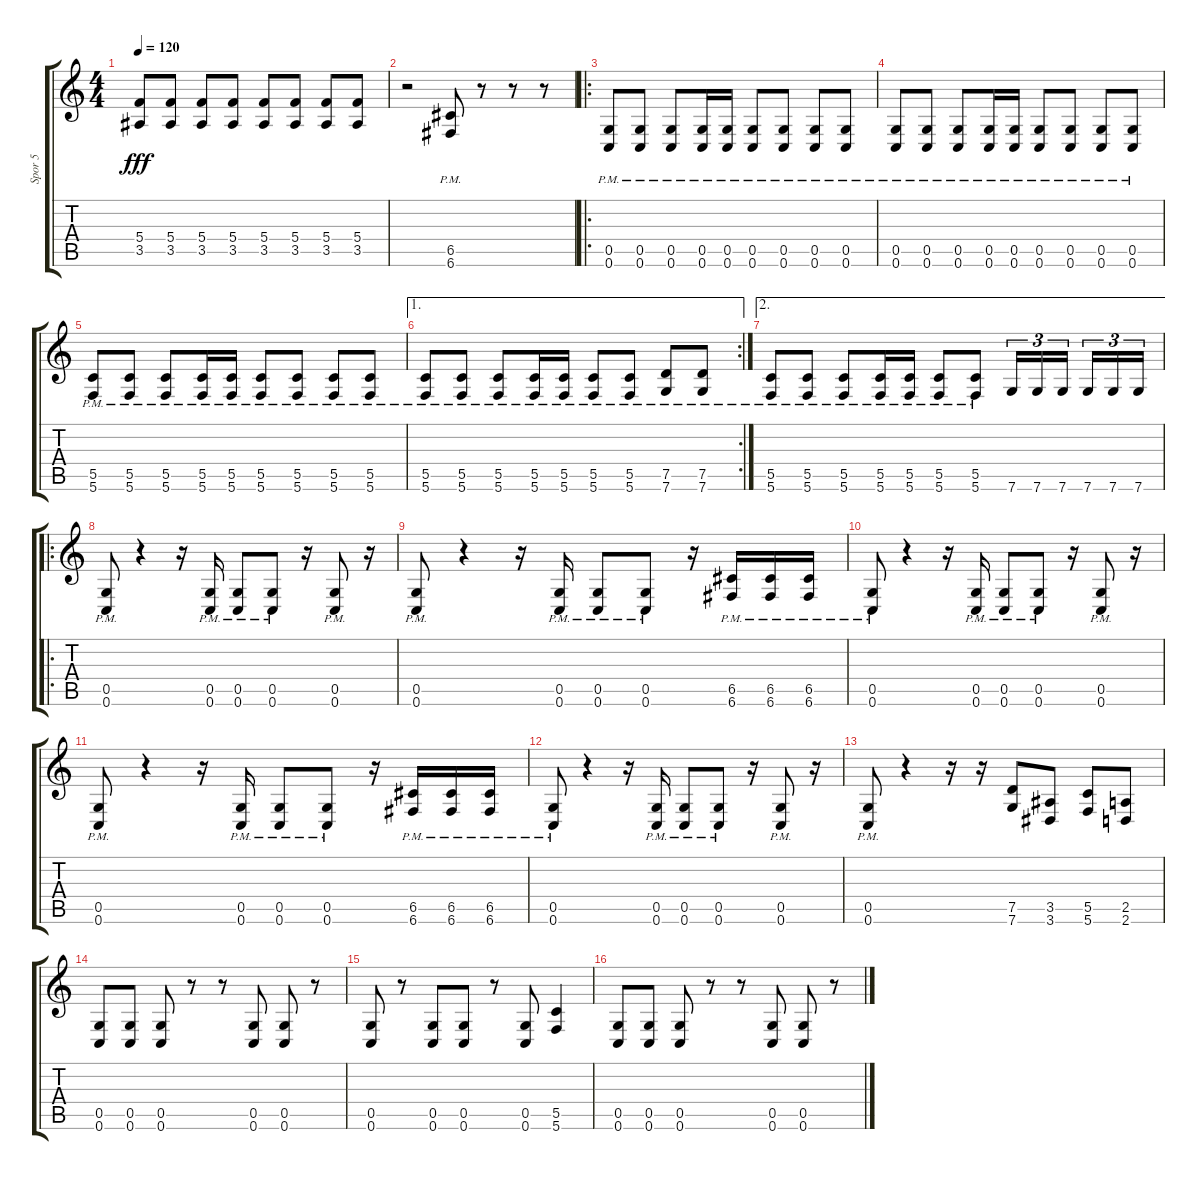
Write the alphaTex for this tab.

\track ("Spor 5" "Spor 5") {instrument distortionguitar}
\staff {score tabs}
\tuning (D4 A3 F3 C3 G2 C2) {hide}
\ts (4 4)
\tempo 120
\clef g2
\ks c
(5.4 3.5).8{dy fff} (5.4 3.5).8 (5.4 3.5).8 (5.4 3.5).8 (5.4 3.5).8 (5.4 3.5).8 (5.4 3.5).8 (5.4 3.5).8 |
r.2 (6.5{pm} 6.6{pm}).8 r.8 r.8 r.8 |
\ro
(0.5{pm} 0.6{pm}).8 (0.5{pm} 0.6{pm}).8 (0.5{pm} 0.6{pm}).8 (0.5{pm} 0.6{pm}).16 (0.5{pm} 0.6{pm}).16 (0.5{pm} 0.6{pm}).8 (0.5{pm} 0.6{pm}).8 (0.5{pm} 0.6{pm}).8 (0.5{pm} 0.6{pm}).8 |
(0.5{pm} 0.6{pm}).8 (0.5{pm} 0.6{pm}).8 (0.5{pm} 0.6{pm}).8 (0.5{pm} 0.6{pm}).16 (0.5{pm} 0.6{pm}).16 (0.5{pm} 0.6{pm}).8 (0.5{pm} 0.6{pm}).8 (0.5{pm} 0.6{pm}).8 (0.5{pm} 0.6{pm}).8 |
(5.5{pm} 5.6{pm}).8 (5.5{pm} 5.6{pm}).8 (5.5{pm} 5.6{pm}).8 (5.5{pm} 5.6{pm}).16 (5.5{pm} 5.6{pm}).16 (5.5{pm} 5.6{pm}).8 (5.5{pm} 5.6{pm}).8 (5.5{pm} 5.6{pm}).8 (5.5{pm} 5.6{pm}).8 |
\ae 1
\rc 2
(5.5{pm} 5.6{pm}).8 (5.5{pm} 5.6{pm}).8 (5.5{pm} 5.6{pm}).8 (5.5{pm} 5.6{pm}).16 (5.5{pm} 5.6{pm}).16 (5.5{pm} 5.6{pm}).8 (5.5{pm} 5.6{pm}).8 (7.5{pm} 7.6{pm}).8 (7.5{pm} 7.6{pm}).8 |
\ae 2
(5.5{pm} 5.6{pm}).8 (5.5{pm} 5.6{pm}).8 (5.5{pm} 5.6{pm}).8 (5.5{pm} 5.6{pm}).16 (5.5{pm} 5.6{pm}).16 (5.5{pm} 5.6{pm}).8 (5.5{pm} 5.6{pm}).8 7.6.16{tu (3 2)} 7.6.16{tu (3 2)} 7.6.16{tu (3 2) beam splitsecondary} 7.6.16{tu (3 2)} 7.6.16{tu (3 2)} 7.6.16{tu (3 2)} |
\ro
(0.5{pm} 0.6{pm}).8 r.4 r.16 (0.5{pm} 0.6{pm}).16 (0.5{pm} 0.6{pm}).8 (0.5{pm} 0.6{pm}).8 r.16 (0.5{pm} 0.6{pm}).8 r.16 |
(0.5{pm} 0.6{pm}).8 r.4 r.16 (0.5{pm} 0.6{pm}).16 (0.5{pm} 0.6{pm}).8 (0.5{pm} 0.6{pm}).8 r.16 (6.5{pm} 6.6{pm}).16 (6.5{pm} 6.6{pm}).16 (6.5{pm} 6.6{pm}).16 |
(0.5{pm} 0.6{pm}).8 r.4 r.16 (0.5{pm} 0.6{pm}).16 (0.5{pm} 0.6{pm}).8 (0.5{pm} 0.6{pm}).8 r.16 (0.5{pm} 0.6{pm}).8 r.16 |
(0.5{pm} 0.6{pm}).8 r.4 r.16 (0.5{pm} 0.6{pm}).16 (0.5{pm} 0.6{pm}).8 (0.5{pm} 0.6{pm}).8 r.16 (6.5{pm} 6.6{pm}).16 (6.5{pm} 6.6{pm}).16 (6.5{pm} 6.6{pm}).16 |
(0.5{pm} 0.6{pm}).8 r.4 r.16 (0.5{pm} 0.6{pm}).16 (0.5{pm} 0.6{pm}).8 (0.5{pm} 0.6{pm}).8 r.16 (0.5{pm} 0.6{pm}).8 r.16 |
(0.5{pm} 0.6{pm}).8 r.4 r.16 r.16 (7.5 7.6).8 (3.5 3.6).8 (5.5 5.6).8 (2.5 2.6).8 |
(0.5 0.6).8 (0.5 0.6).8 (0.5 0.6).8 r.8 r.8 (0.5 0.6).8 (0.5 0.6).8 r.8 |
(0.5 0.6).8 r.8 (0.5 0.6).8 (0.5 0.6).8 r.8 (0.5 0.6).8 (5.5 5.6).4 |
(0.5 0.6).8 (0.5 0.6).8 (0.5 0.6).8 r.8 r.8 (0.5 0.6).8 (0.5 0.6).8 r.8
